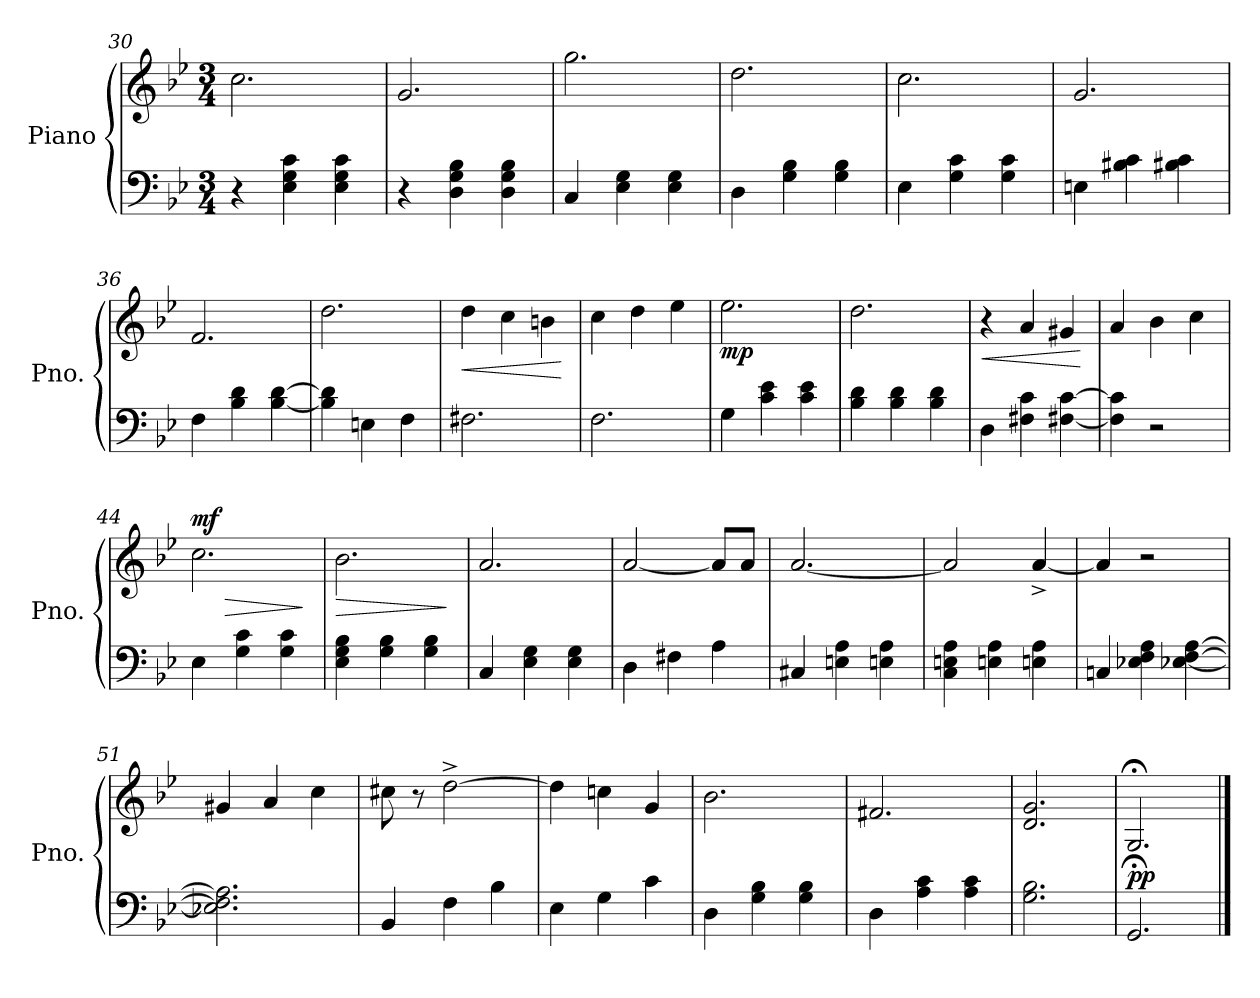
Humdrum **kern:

**kern	**kern	**dynam
*part1	*part1	*part1
*staff2	*staff1	*staff1/2
*I"Piano	*	*
*I'Pno.	*	*
*clefF4	*clefG2	*
*k[b-e-]	*k[b-e-]	*
*M3/4	*M3/4	*
=30	=30	=30
4r	2.cc\	.
4E-\ 4G\ 4c\	.	.
4E-\ 4G\ 4c\	.	.
!!LO:LB:g=z
=31	=31	=31
4r	2.g/	.
4D\ 4G\ 4B-\	.	.
4D\ 4G\ 4B-\	.	.
=32	=32	=32
4C/	2.gg\	.
4E-\ 4G\	.	.
4E-\ 4G\	.	.
=33	=33	=33
4D\	2.dd\	.
4G\ 4B-\	.	.
4G\ 4B-\	.	.
=34	=34	=34
4E-\	2.cc\	.
4G\ 4c\	.	.
4G\ 4c\	.	.
=35	=35	=35
4En\	2.g/	.
4B#X\ 4c\	.	.
4B#X\ 4c\	.	.
=36	=36	=36
4F\	2.f/	.
4B-\ 4d\	.	.
[4B-\ [4d\	.	.
=37	=37	=37
4B-\] 4d\]	2.dd\	.
4En\	.	.
4F\	.	.
=38	=38	=38
!	!	!LO:HP:b
2.F#X\	4dd\	<
.	4cc\	.
.	4bn\	.
.	.	[
=39	=39	=39
2.F\	4cc\	.
.	4dd\	.
.	4ee-\	.
!!LO:PB:g=z
=40	=40	=40
!	!	!LO:DY:b
4G\	2.ee-\	mp
4c\ 4e-\	.	.
4c\ 4e-\	.	.
=41	=41	=41
4B-\ 4d\	2.dd\	.
4B-\ 4d\	.	.
4B-\ 4d\	.	.
=42	=42	=42
!	!	!LO:HP:b
4D\	4r	<
4F#X\ 4c\	4a/	.
[4F#X\ [4c\	4g#X/	.
.	.	[
=43	=43	=43
4F#\] 4c\]	4a/	.
2r	4b-\	.
.	4cc\	.
=44	=44	=44
!	!	!LO:HP:b
!	!	!LO:DY:n=1:a
4E-\	2.cc\	> mf
4G\ 4c\	.	.
4G\ 4c\	.	.
.	.	]
=45	=45	=45
!	!	!LO:HP:b
4E-\ 4G\ 4B-\	2.b-\	>
4G\ 4B-\	.	.
4G\ 4B-\	.	.
.	.	]
=46	=46	=46
4C/	2.a/	.
4E-\ 4G\	.	.
4E-\ 4G\	.	.
=47	=47	=47
4D\	[2a/	.
4F#X\	.	.
4A\	8a/L]	.
.	8a/J	.
=48	=48	=48
4C#X/	[2.a/	.
4En\ 4A\	.	.
4En\ 4A\	.	.
!!LO:LB:g=z
=49	=49	=49
4C\ 4En\ 4A\	2a/]	.
4En\ 4A\	.	.
4En\ 4A\	[4a^/	.
=50	=50	=50
4Cn/	4a/]	.
4E-X\ 4F\ 4A\	2r	.
[4E-X\ [4F\ [4A\	.	.
=51	=51	=51
2.E-X\] 2.F\] 2.A\]	4g#X/	.
.	4a/	.
.	4cc\	.
=52	=52	=52
4BB-/	8cc#X\	.
.	8r	.
4F\	[2dd^\	.
4B-\	.	.
=53	=53	=53
4E-\	4dd\]	.
4G\	4ccn\	.
4c\	4g/	.
=54	=54	=54
4D\	2.b-\	.
4G\ 4B-\	.	.
4G\ 4B-\	.	.
=55	=55	=55
4D\	2.f#X/	.
4A\ 4c\	.	.
4A\ 4c\	.	.
=56	=56	=56
2.G\ 2.B-\	2.d/ 2.g/	.
=57	=57	=57
!	!	!LO:DY:a=2
2.GG;</	2.G;</	pp
==	==	==
*-	*-	*-
